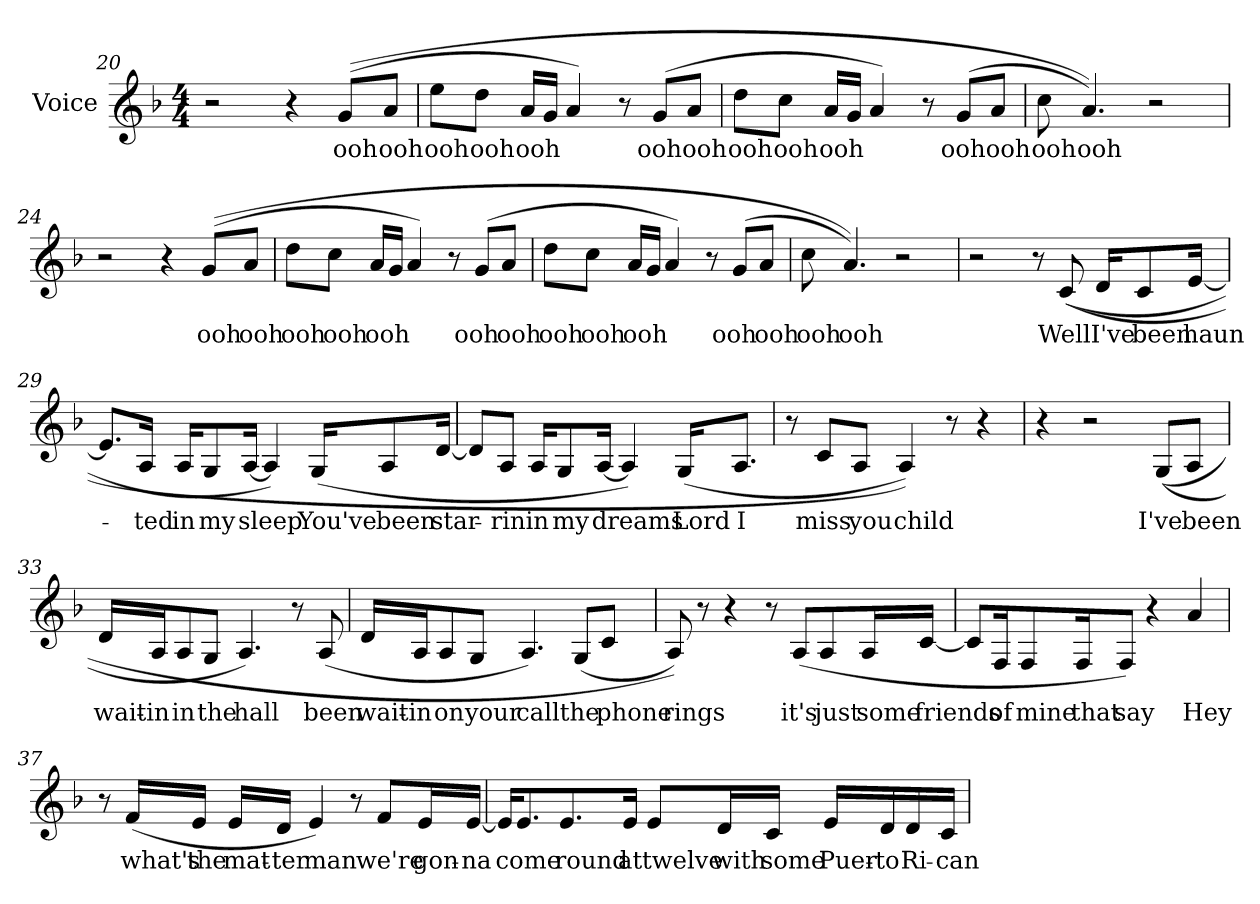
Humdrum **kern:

**kern	**text
*part1	*part1
*staff1	*staff1
*I"Voice	*
*I'Voice	*
!!LO:LB:g=z
*clefG2	*
*k[b-]	*
*F:	*
*M4/4	*
=20	=20
2r	.
4r	.
!	!LO:LY:b:color=#000000
((8gi/L	ooh
!	!LO:LY:b:color=#000000
8ai/J	ooh
=21	=21
!	!LO:LY:b:color=#000000
8eei\L	ooh
!	!LO:LY:b:color=#000000
8ddi\J	ooh
!	!LO:LY:b:color=#000000
16ai/LL	ooh
16gi/JJ	.
4ai/)	.
8r	.
!	!LO:LY:b:color=#000000
(8gi/L	ooh
!	!LO:LY:b:color=#000000
8ai/J	ooh
=22	=22
!	!LO:LY:b:color=#000000
8ddi\L	ooh
!	!LO:LY:b:color=#000000
8cci\J	ooh
!	!LO:LY:b:color=#000000
16ai/LL	ooh
16gi/JJ	.
4ai/)	.
8r	.
!	!LO:LY:b:color=#000000
(8gi/L	ooh
!	!LO:LY:b:color=#000000
8ai/J	ooh
=23	=23
!	!LO:LY:b:color=#000000
8cci\	ooh
!	!LO:LY:b:color=#000000
4.ai/))	ooh
2r	.
!!LO:LB:g=z
=24	=24
2r	.
4r	.
!	!LO:LY:b:color=#000000
((8gi/L	ooh
!	!LO:LY:b:color=#000000
8ai/J	ooh
=25	=25
!	!LO:LY:b:color=#000000
8ddi\L	ooh
!	!LO:LY:b:color=#000000
8cci\J	ooh
!	!LO:LY:b:color=#000000
16ai/LL	ooh
16gi/JJ	.
4ai/)	.
8r	.
!	!LO:LY:b:color=#000000
(8gi/L	ooh
!	!LO:LY:b:color=#000000
8ai/J	ooh
=26	=26
!	!LO:LY:b:color=#000000
8ddi\L	ooh
!	!LO:LY:b:color=#000000
8cci\J	ooh
!	!LO:LY:b:color=#000000
16ai/LL	ooh
16gi/JJ	.
4ai/)	.
8r	.
!	!LO:LY:b:color=#000000
(8gi/L	ooh
!	!LO:LY:b:color=#000000
8ai/J	ooh
=27	=27
!	!LO:LY:b:color=#000000
8cci\	ooh
!	!LO:LY:b:color=#000000
4.ai/))	ooh
2r	.
!!LO:LB:g=z
=28	=28
2r	.
8r	.
!	!LO:LY:b:color=#000000
((8ci/	Well
!	!LO:LY:b:color=#000000
16di/KL	I've
!	!LO:LY:b:color=#000000
8ci/	been
!	!LO:LY:b:color=#000000
[16ei/Jk	haun-
=29	=29
8.ei/L]	.
!	!LO:LY:b:color=#000000
16Ai/Jk	-ted
!	!LO:LY:b:color=#000000
16Ai/KL	in
!	!LO:LY:b:color=#000000
8Gi/	my
!	!LO:LY:b:color=#000000
[16Ai/Jk	sleep
4Ai/])	.
!	!LO:LY:b:color=#000000
(16Gi/KL	You've
!	!LO:LY:b:color=#000000
8Ai/	been
!	!LO:LY:b:color=#000000
[16di/Jk	star-
!!LO:LB:g=z
=30	=30
8di/L]	.
!	!LO:LY:b:color=#000000
8Ai/J	-rin
!	!LO:LY:b:color=#000000
16Ai/KL	in
!	!LO:LY:b:color=#000000
8Gi/	my
!	!LO:LY:b:color=#000000
[16Ai/Jk	dreams
4Ai/])	.
!	!LO:LY:b:color=#000000
(16Gi/KL	Lord
!	!LO:LY:b:color=#000000
8.Ai/J	I
=31	=31
8r	.
!	!LO:LY:b:color=#000000
8ci/L	miss
!	!LO:LY:b:color=#000000
8Ai/J	you
!	!LO:LY:b:color=#000000
4Ai/))	child
8r	.
4r	.
=32	=32
4r	.
2r	.
!	!LO:LY:b:color=#000000
((8Gi/L	I've
!	!LO:LY:b:color=#000000
8Ai/J	been
!!LO:LB:g=z
=33	=33
!	!LO:LY:b:color=#000000
16di/LL	wait-
!	!LO:LY:b:color=#000000
16Ai/J	-in
!	!LO:LY:b:color=#000000
8Ai/	in
!	!LO:LY:b:color=#000000
8Gi/J	the
!	!LO:LY:b:color=#000000
4.Ai/)	hall
8r	.
!	!LO:LY:b:color=#000000
(8Ai/	been
=34	=34
!	!LO:LY:b:color=#000000
16di/LL	wait-
!	!LO:LY:b:color=#000000
16Ai/J	-in
!	!LO:LY:b:color=#000000
8Ai/	on
!	!LO:LY:b:color=#000000
8Gi/J	your
!	!LO:LY:b:color=#000000
4.Ai/)	call
!	!LO:LY:b:color=#000000
(8Gi/L	the
!	!LO:LY:b:color=#000000
8ci/J	phone
=35	=35
!	!LO:LY:b:color=#000000
8Ai/))	rings
8r	.
4r	.
8r	.
!	!LO:LY:b:color=#000000
(8Ai/L	it's
!	!LO:LY:b:color=#000000
8Ai/	just
!	!LO:LY:b:color=#000000
16Ai/L	some
!	!LO:LY:b:color=#000000
[16ci/JJ	friends
!!LO:LB:g=z
=36	=36
8ci/L]	.
!	!LO:LY:b:color=#000000
16Fi/K	of
!	!LO:LY:b:color=#000000
8Fi/	mine
!	!LO:LY:b:color=#000000
16Fi/K	that
!	!LO:LY:b:color=#000000
8Fi/J)	say
4r	.
!	!LO:LY:b:color=#000000
4ai/	Hey
=37	=37
8r	.
!	!LO:LY:b:color=#000000
(16fi/LL	what's
!	!LO:LY:b:color=#000000
16ei/JJ	the
!	!LO:LY:b:color=#000000
16ei/LL	mat-
!	!LO:LY:b:color=#000000
16di/JJ	-ter
!	!LO:LY:b:color=#000000
4ei/)	man
8r	.
!	!LO:LY:b:color=#000000
8fi/L	we're
!	!LO:LY:b:color=#000000
16ei/L	gon-
!	!LO:LY:b:color=#000000
[16ei/JJ	-na
!!LO:PB:g=z
=38	=38
16ei/KL]	.
!	!LO:LY:b:color=#000000
8.ei/	come
!	!LO:LY:b:color=#000000
8.ei/	round
!	!LO:LY:b:color=#000000
16ei/Jk	at
!	!LO:LY:b:color=#000000
8ei/L	twelve
!	!LO:LY:b:color=#000000
16di/L	with
!	!LO:LY:b:color=#000000
16ci/JJ	some
!	!LO:LY:b:color=#000000
16ei/LL	Puer-
!	!LO:LY:b:color=#000000
16di/	-to
!	!LO:LY:b:color=#000000
16di/	Ri-
!	!LO:LY:b:color=#000000
16ci/JJ	-can
=	=
*-	*-
